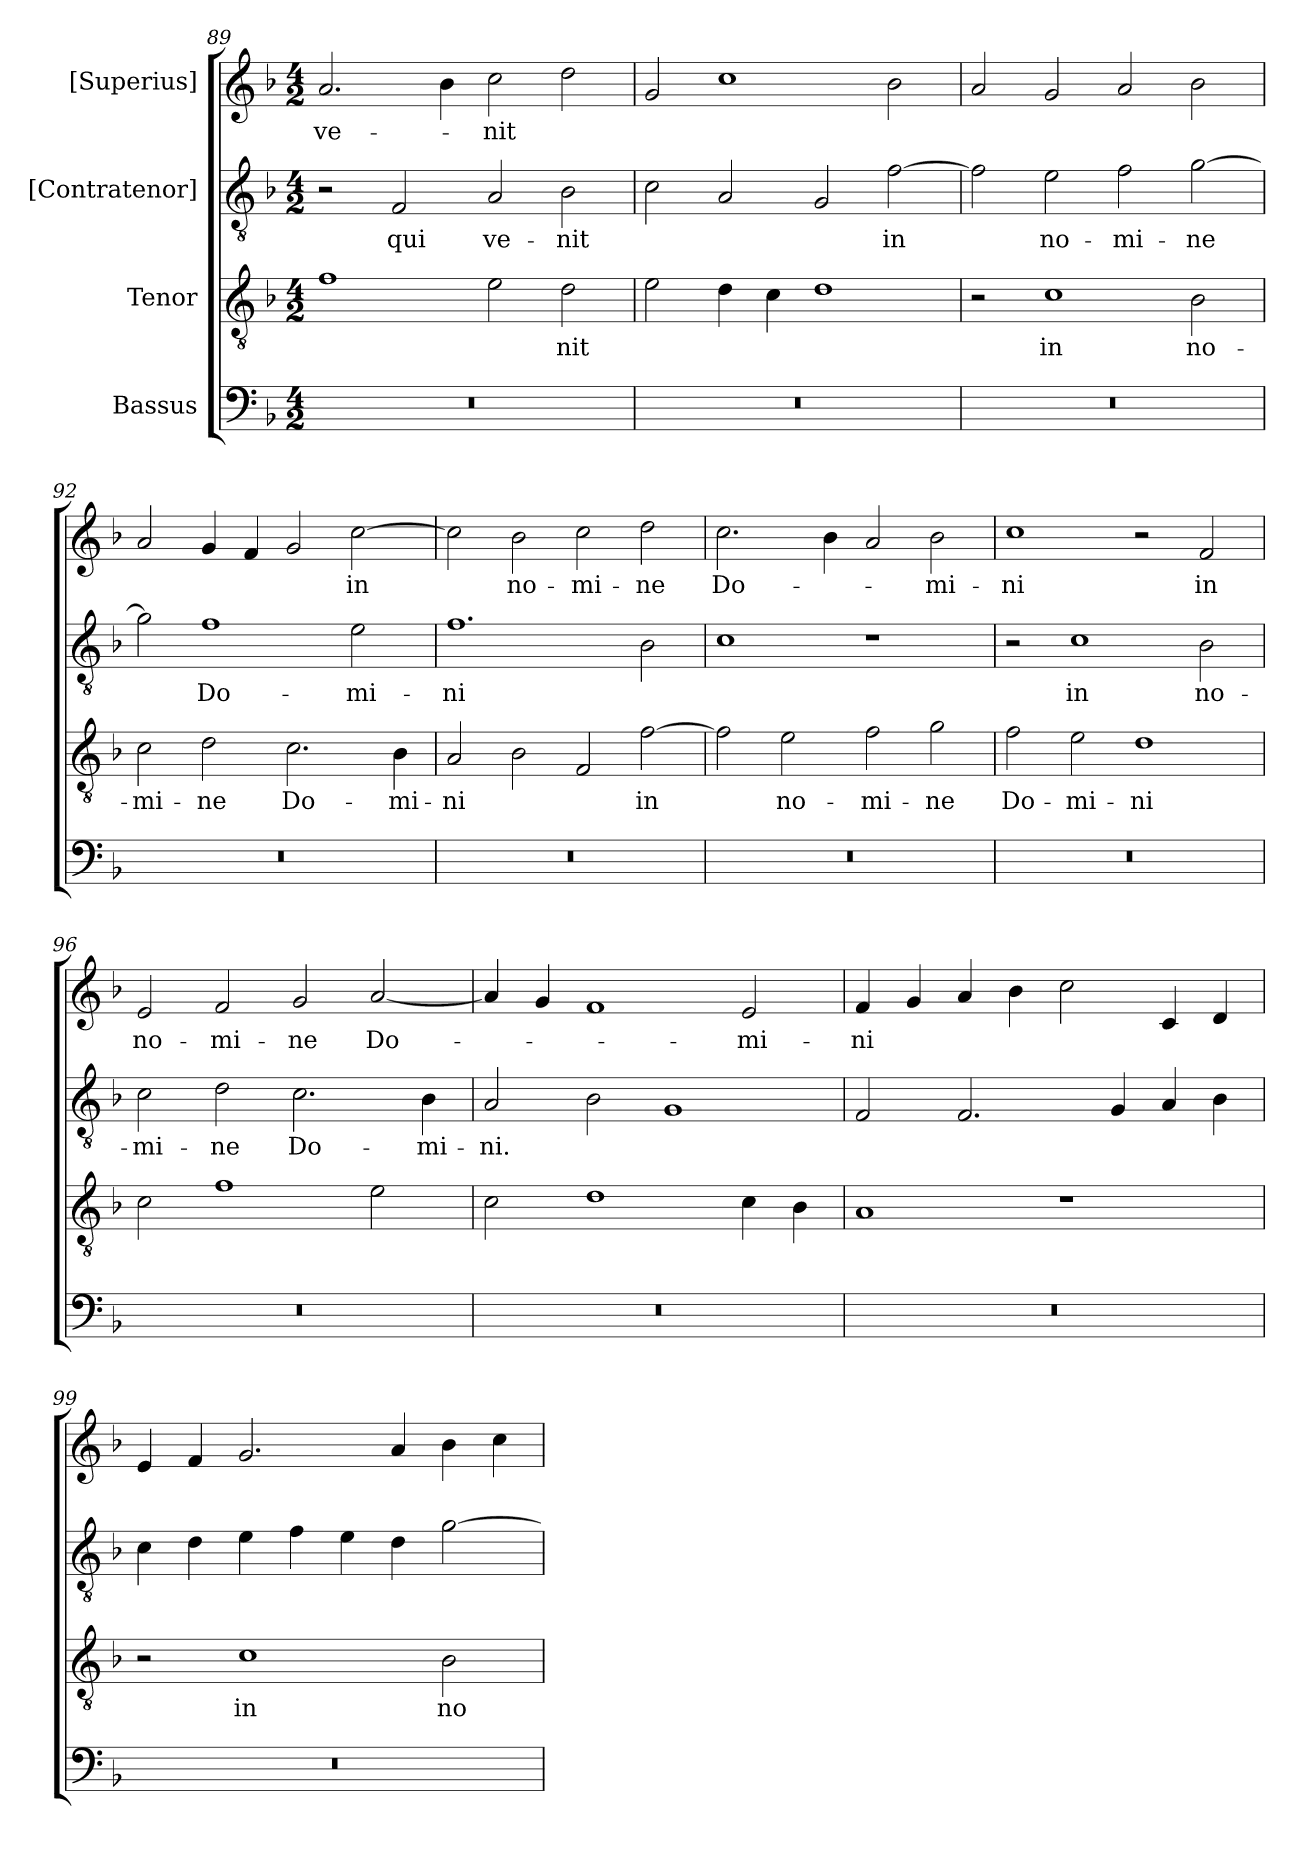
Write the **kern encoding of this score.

**kern	**kern	**text	**kern	**text	**kern	**text
*part4	*part3	*part3	*part2	*part2	*part1	*part1
*staff4	*staff3	*staff3	*staff2	*staff2	*staff1	*staff1
*I"Bassus	*I"Tenor	*	*I"[Contratenor]	*	*I"[Superius]	*
*clefF4	*clefGv2	*	*clefGv2	*	*clefG2	*
*k[b-]	*k[b-]	*	*k[b-]	*	*k[b-]	*
*M4/2	*M4/2	*	*M4/2	*	*M4/2	*
=89	=89	=89	=89	=89	=89	=89
0r	1f\	.	2r	.	2.a/	ve-
.	.	.	2F/	qui	.	.
.	.	.	.	.	4b-\	.
.	2e\	.	2A/	ve-	2cc\	-nit
.	2d\	-nit	2B-\	-nit	2dd\	.
=90	=90	=90	=90	=90	=90	=90
0r	2e\	.	2c\	.	2g/	.
.	4d\	.	2A/	.	1cc\	.
.	4c\	.	.	.	.	.
.	1d\	.	2G/	.	.	.
.	.	.	[2f\	in	2b-\	.
=91	=91	=91	=91	=91	=91	=91
0r	2r	.	2f\]	.	2a/	.
.	1c\	in	2e\	no-	2g/	.
.	.	.	2f\	-mi-	2a/	.
.	2B-\	no-	[2g\	-ne	2b-\	.
=92	=92	=92	=92	=92	=92	=92
0r	2c\	-mi-	2g\]	.	2a/	.
.	2d\	-ne	1f\	Do-	4g/	.
.	.	.	.	.	4f/	.
.	2.c\	Do-	.	.	2g/	.
.	.	.	2e\	-mi-	[2cc\	in
.	4B-\	-mi-	.	.	.	.
=93	=93	=93	=93	=93	=93	=93
0r	2A/	-ni	1.f\	-ni	2cc\]	.
.	2B-\	.	.	.	2b-\	no-
.	2F/	.	.	.	2cc\	-mi-
.	[2f\	in	2B-\	.	2dd\	-ne
=94	=94	=94	=94	=94	=94	=94
0r	2f\]	.	1c\	.	2.cc\	Do-
.	2e\	no-	.	.	.	.
.	.	.	.	.	4b-\	.
.	2f\	-mi-	1r	.	2a/	.
.	2g\	-ne	.	.	2b-\	-mi-
=95	=95	=95	=95	=95	=95	=95
0r	2f\	Do-	2r	.	1cc\	-ni
.	2e\	-mi-	1c\	in	.	.
.	1d\	-ni	.	.	2r	.
.	.	.	2B-\	no-	2f/	in
=96	=96	=96	=96	=96	=96	=96
0r	2c\	.	2c\	-mi-	2e/	no-
.	1f\	.	2d\	-ne	2f/	-mi-
.	.	.	2.c\	Do-	2g/	-ne
.	2e\	.	.	.	[2a/	Do-
.	.	.	4B-\	-mi-	.	.
=97	=97	=97	=97	=97	=97	=97
0r	2c\	.	2A/	-ni.	4a/]	.
.	.	.	.	.	4g/	.
.	1d\	.	2B-\	.	1f/	.
.	.	.	1G/	.	.	.
.	4c\	.	.	.	2e/	-mi-
.	4B-\	.	.	.	.	.
=98	=98	=98	=98	=98	=98	=98
0r	1A/	.	2F/	.	4f/	-ni
.	.	.	.	.	4g/	.
.	.	.	2.F/	.	4a/	.
.	.	.	.	.	4b-\	.
.	1r	.	.	.	2cc\	.
.	.	.	4G/	.	.	.
.	.	.	4A/	.	4c/	.
.	.	.	4B-\	.	4d/	.
=99	=99	=99	=99	=99	=99	=99
0r	2r	.	4c\	.	4e/	.
.	.	.	4d\	.	4f/	.
.	1c\	in	4e\	.	2.g/	.
.	.	.	4f\	.	.	.
.	.	.	4e\	.	.	.
.	.	.	4d\	.	4a/	.
.	2B-\	no-	[2g\	.	4b-\	.
.	.	.	.	.	4cc\	.
=	=	=	=	=	=	=
*-	*-	*-	*-	*-	*-	*-
